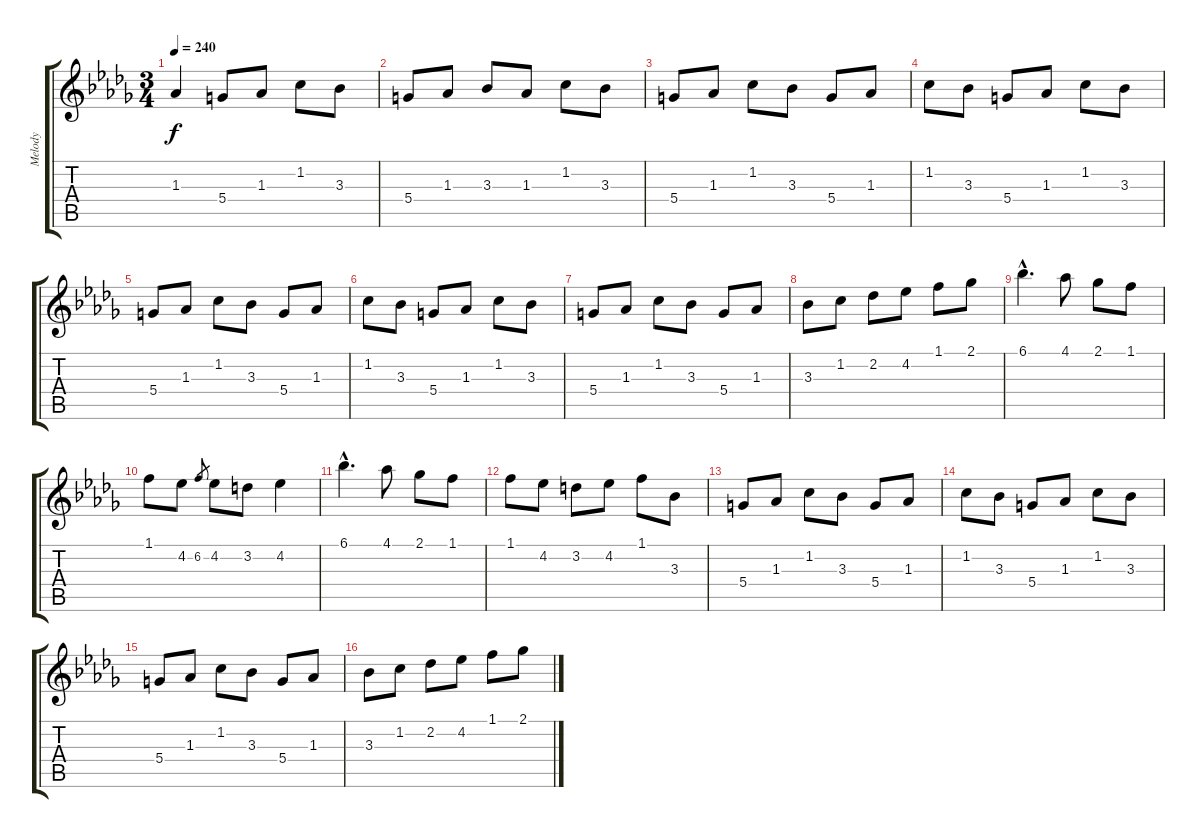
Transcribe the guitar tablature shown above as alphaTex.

\track ("Melody" "Melody") {instrument acousticguitarsteel}
\staff {score tabs}
\tuning (E4 B3 G3 D3 A2 E2) {hide}
\ts (3 4)
\tempo 240
\clef g2
\ks db
1.3.4{dy f instrument acousticguitarsteel} 5.4.8 1.3.8 1.2.8 3.3.8 |
5.4.8 1.3.8 3.3.8 1.3.8 1.2.8 3.3.8 |
5.4.8 1.3.8 1.2.8 3.3.8 5.4.8 1.3.8 |
1.2.8 3.3.8 5.4.8 1.3.8 1.2.8 3.3.8 |
5.4.8 1.3.8 1.2.8 3.3.8 5.4.8 1.3.8 |
1.2.8 3.3.8 5.4.8 1.3.8 1.2.8 3.3.8 |
5.4.8 1.3.8 1.2.8 3.3.8 5.4.8 1.3.8 |
3.3.8 1.2.8 2.2.8 4.2.8 1.1.8 2.1.8 |
6.1{hac}.4{d} 4.1.8 2.1.8 1.1.8 |
1.1.8 4.2.8 6.2.8{gr} 4.2.8 3.2.8 4.2.4 |
6.1{hac}.4{d} 4.1.8 2.1.8 1.1.8 |
1.1.8 4.2.8 3.2.8 4.2.8 1.1.8 3.3.8 |
5.4.8 1.3.8 1.2.8 3.3.8 5.4.8 1.3.8 |
1.2.8 3.3.8 5.4.8 1.3.8 1.2.8 3.3.8 |
5.4.8 1.3.8 1.2.8 3.3.8 5.4.8 1.3.8 |
3.3.8 1.2.8 2.2.8 4.2.8 1.1.8 2.1.8
